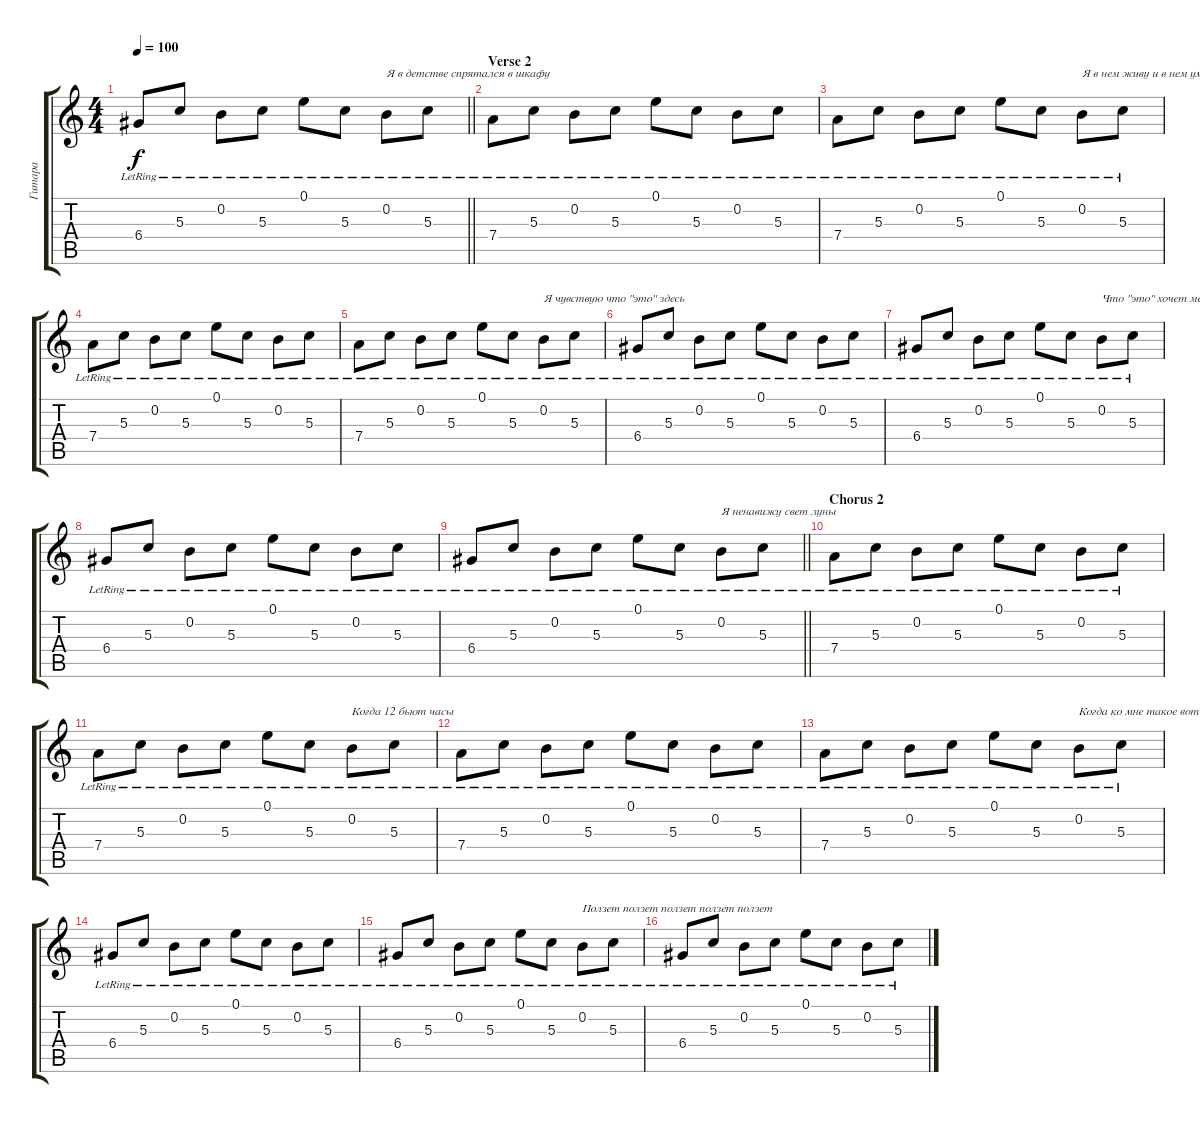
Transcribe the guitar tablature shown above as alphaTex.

\track ("Гитара" "Гитара") {instrument acousticguitarsteel}
\staff {score tabs}
\tuning (E4 B3 G3 D3 A2 E2) {hide}
\ts (4 4)
\tempo 100
\clef g2
\barLineRight lightlight
\ks c
6.4{lr}.8{dy f} 5.3{lr}.8 0.2{lr}.8 5.3{lr}.8 0.1{lr}.8 5.3{lr}.8 0.2{lr}.8{txt "Я в детстве спрятался в шкафу"} 5.3{lr}.8 |
\section ("" "Verse 2")
7.4{lr}.8 5.3{lr}.8 0.2{lr}.8 5.3{lr}.8 0.1{lr}.8 5.3{lr}.8 0.2{lr}.8 5.3{lr}.8 |
7.4{lr}.8 5.3{lr}.8 0.2{lr}.8 5.3{lr}.8 0.1{lr}.8 5.3{lr}.8 0.2{lr}.8{txt "Я в нем живу и в нем умру"} 5.3{lr}.8 |
7.4{lr}.8 5.3{lr}.8 0.2{lr}.8 5.3{lr}.8 0.1{lr}.8 5.3{lr}.8 0.2{lr}.8 5.3{lr}.8 |
7.4{lr}.8 5.3{lr}.8 0.2{lr}.8 5.3{lr}.8 0.1{lr}.8 5.3{lr}.8 0.2{lr}.8{txt "Я чувствую что \"это\" здесь"} 5.3{lr}.8 |
6.4{lr}.8 5.3{lr}.8 0.2{lr}.8 5.3{lr}.8 0.1{lr}.8 5.3{lr}.8 0.2{lr}.8 5.3{lr}.8 |
6.4{lr}.8 5.3{lr}.8 0.2{lr}.8 5.3{lr}.8 0.1{lr}.8 5.3{lr}.8 0.2{lr}.8{txt "Что \"это\" хочет меня съесть"} 5.3{lr}.8 |
6.4{lr}.8 5.3{lr}.8 0.2{lr}.8 5.3{lr}.8 0.1{lr}.8 5.3{lr}.8 0.2{lr}.8 5.3{lr}.8 |
\barLineRight lightlight
6.4{lr}.8 5.3{lr}.8 0.2{lr}.8 5.3{lr}.8 0.1{lr}.8 5.3{lr}.8 0.2{lr}.8{txt "Я ненавижу свет луны"} 5.3{lr}.8 |
\section ("" "Chorus 2")
7.4{lr}.8 5.3{lr}.8 0.2{lr}.8 5.3{lr}.8 0.1{lr}.8 5.3{lr}.8 0.2{lr}.8 5.3{lr}.8 |
7.4{lr}.8 5.3{lr}.8 0.2{lr}.8 5.3{lr}.8 0.1{lr}.8 5.3{lr}.8 0.2{lr}.8{txt "Когда 12 бьют часы"} 5.3{lr}.8 |
7.4{lr}.8 5.3{lr}.8 0.2{lr}.8 5.3{lr}.8 0.1{lr}.8 5.3{lr}.8 0.2{lr}.8 5.3{lr}.8 |
7.4{lr}.8 5.3{lr}.8 0.2{lr}.8 5.3{lr}.8 0.1{lr}.8 5.3{lr}.8 0.2{lr}.8{txt "Когда ко мне такое вот"} 5.3{lr}.8 |
6.4{lr}.8 5.3{lr}.8 0.2{lr}.8 5.3{lr}.8 0.1{lr}.8 5.3{lr}.8 0.2{lr}.8 5.3{lr}.8 |
6.4{lr}.8 5.3{lr}.8 0.2{lr}.8 5.3{lr}.8 0.1{lr}.8 5.3{lr}.8 0.2{lr}.8{txt "Ползет ползет ползет ползет ползет"} 5.3{lr}.8 |
6.4{lr}.8 5.3{lr}.8 0.2{lr}.8 5.3{lr}.8 0.1{lr}.8 5.3{lr}.8 0.2{lr}.8 5.3{lr}.8
